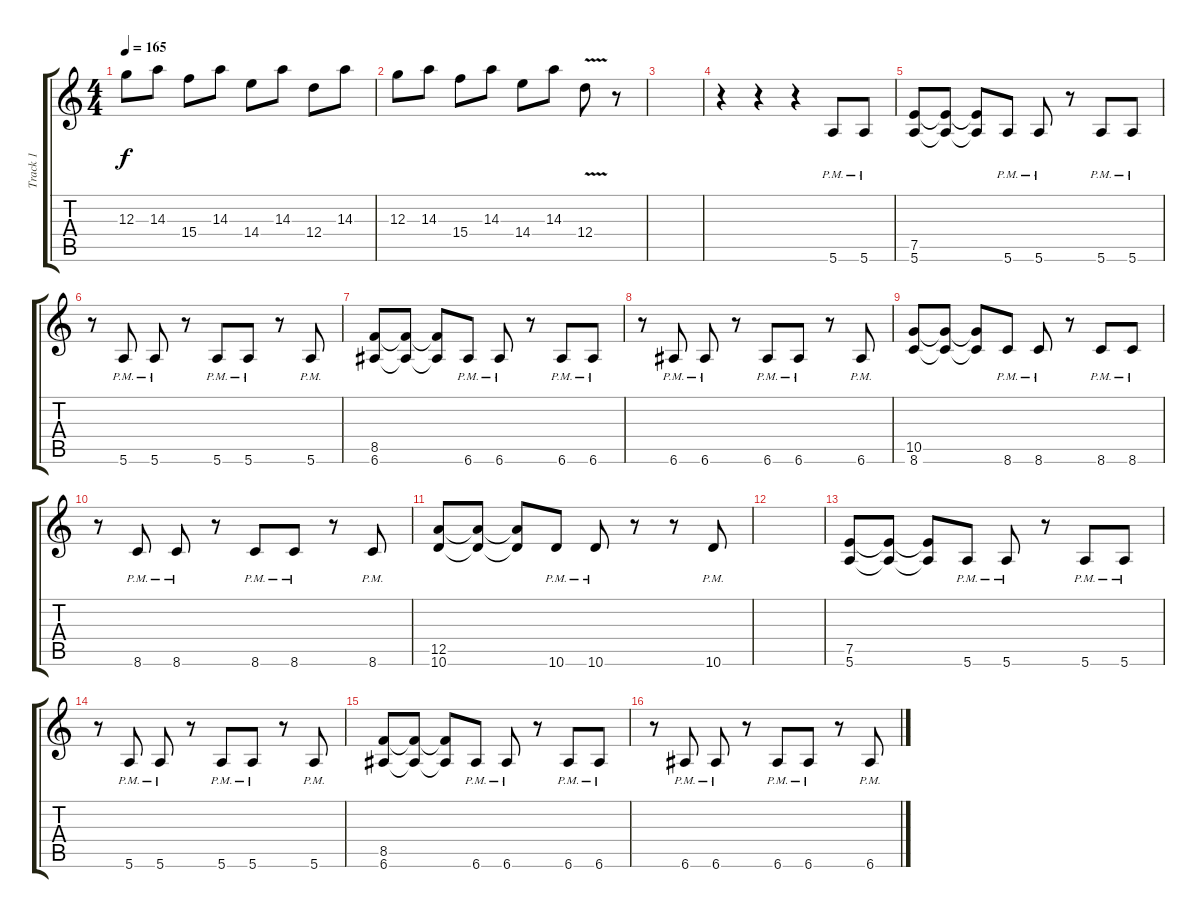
\track ("Track 1" "Track 1") {instrument distortionguitar}
\staff {score tabs}
\tuning (E4 B3 G3 D3 A2 E2) {hide}
\ts (4 4)
\tempo 165
\clef g2
\ks c
12.3.8{dy f} 14.3.8 15.4.8 14.3.8 14.4.8 14.3.8 12.4.8 14.3.8 |
12.3.8 14.3.8 15.4.8 14.3.8 14.4.8 14.3.8 12.4{v}.8 r.8 |
|
r.4 r.4 r.4 5.6{pm}.8 5.6{pm}.8 |
(7.5 5.6).8 (7.5{t} 5.6{t}).8 (7.5{t} 5.6{t}).8 5.6{pm}.8 5.6{pm}.8 r.8 5.6{pm}.8 5.6{pm}.8 |
r.8 5.6{pm}.8 5.6{pm}.8 r.8 5.6{pm}.8 5.6{pm}.8 r.8 5.6{pm}.8 |
(8.5 6.6).8 (8.5{t} 6.6{t}).8 (8.5{t} 6.6{t}).8 6.6{pm}.8 6.6{pm}.8 r.8 6.6{pm}.8 6.6{pm}.8 |
r.8 6.6{pm}.8 6.6{pm}.8 r.8 6.6{pm}.8 6.6{pm}.8 r.8 6.6{pm}.8 |
(10.5 8.6).8 (10.5{t} 8.6{t}).8 (10.5{t} 8.6{t}).8 8.6{pm}.8 8.6{pm}.8 r.8 8.6{pm}.8 8.6{pm}.8 |
r.8 8.6{pm}.8 8.6{pm}.8 r.8 8.6{pm}.8 8.6{pm}.8 r.8 8.6{pm}.8 |
(12.5 10.6).8 (12.5{t} 10.6{t}).8 (12.5{t} 10.6{t}).8 10.6{pm}.8 10.6{pm}.8 r.8 r.8 10.6{pm}.8 |
|
(7.5 5.6).8 (7.5{t} 5.6{t}).8 (7.5{t} 5.6{t}).8 5.6{pm}.8 5.6{pm}.8 r.8 5.6{pm}.8 5.6{pm}.8 |
r.8 5.6{pm}.8 5.6{pm}.8 r.8 5.6{pm}.8 5.6{pm}.8 r.8 5.6{pm}.8 |
(8.5 6.6).8 (8.5{t} 6.6{t}).8 (8.5{t} 6.6{t}).8 6.6{pm}.8 6.6{pm}.8 r.8 6.6{pm}.8 6.6{pm}.8 |
r.8 6.6{pm}.8 6.6{pm}.8 r.8 6.6{pm}.8 6.6{pm}.8 r.8 6.6{pm}.8
